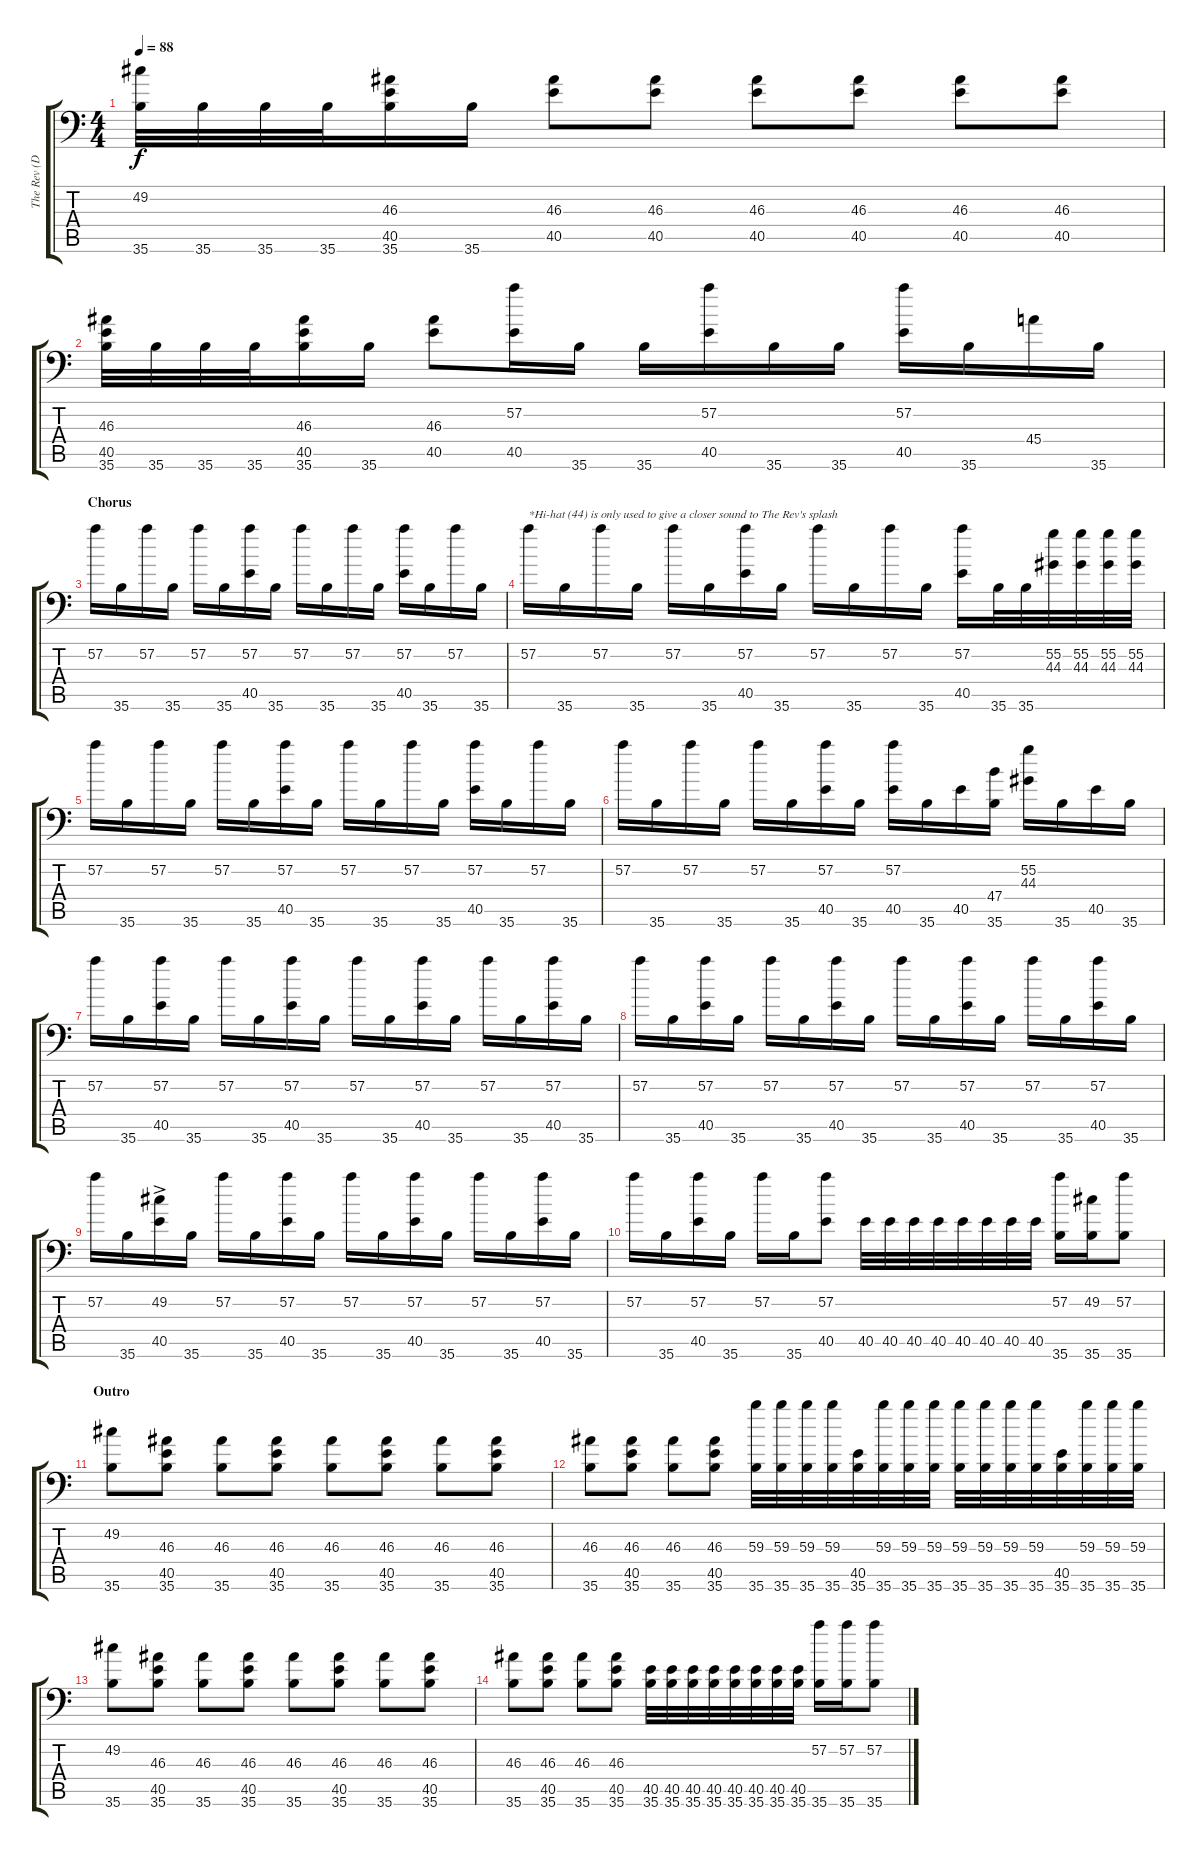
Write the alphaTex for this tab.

\track ("The Rev (Drums)" "The Rev (D") {instrument acousticgrandpiano}
\staff {score tabs}
\tuning (C-1 C-1 C-1 C-1 C-1 C-1) {hide}
\ts (4 4)
\tempo 88
\clef f4
\ks c
(49.2 35.6).32{dy f} 35.6.32 35.6.32 35.6.32 (46.3 40.5 35.6).16 35.6.16 (46.3 40.5).8 (46.3 40.5).8 (46.3 40.5).8 (46.3 40.5).8 (46.3 40.5).8 (46.3 40.5).8 |
(46.3 40.5 35.6).32 35.6.32 35.6.32 35.6.32 (46.3 40.5 35.6).16 35.6.16 (46.3 40.5).8 (57.2 40.5).16 35.6.16 35.6.16 (57.2 40.5).16 35.6.16 35.6.16 (57.2 40.5).16 35.6.16 45.4.16 35.6.16 |
\section ("" "Chorus")
57.2.16 35.6.16 57.2.16 35.6.16 57.2.16 35.6.16 (57.2 40.5).16 35.6.16 57.2.16 35.6.16 57.2.16 35.6.16 (57.2 40.5).16 35.6.16 57.2.16 35.6.16 |
57.2.16{txt "*Hi-hat (44) is only used to give a closer sound to The Rev's splash"} 35.6.16 57.2.16 35.6.16 57.2.16 35.6.16 (57.2 40.5).16 35.6.16 57.2.16 35.6.16 57.2.16 35.6.16 (57.2 40.5).16 35.6.32 35.6.32 (55.2 44.3).32 (55.2 44.3).32 (55.2 44.3).32 (55.2 44.3).32 |
57.2.16 35.6.16 57.2.16 35.6.16 57.2.16 35.6.16 (57.2 40.5).16 35.6.16 57.2.16 35.6.16 57.2.16 35.6.16 (57.2 40.5).16 35.6.16 57.2.16 35.6.16 |
57.2.16 35.6.16 57.2.16 35.6.16 57.2.16 35.6.16 (57.2 40.5).16 35.6.16 (57.2 40.5).16 35.6.16 40.5.16 (47.4 35.6).16 (55.2 44.3).16 35.6.16 40.5.16 35.6.16 |
57.2.16 35.6.16 (57.2 40.5).16 35.6.16 57.2.16 35.6.16 (57.2 40.5).16 35.6.16 57.2.16 35.6.16 (57.2 40.5).16 35.6.16 57.2.16 35.6.16 (57.2 40.5).16 35.6.16 |
57.2.16 35.6.16 (57.2 40.5).16 35.6.16 57.2.16 35.6.16 (57.2 40.5).16 35.6.16 57.2.16 35.6.16 (57.2 40.5).16 35.6.16 57.2.16 35.6.16 (57.2 40.5).16 35.6.16 |
57.2.16 35.6.16 (49.2{ac} 40.5).16 35.6.16 57.2.16 35.6.16 (57.2 40.5).16 35.6.16 57.2.16 35.6.16 (57.2 40.5).16 35.6.16 57.2.16 35.6.16 (57.2 40.5).16 35.6.16 |
57.2.16 35.6.16 (57.2 40.5).16 35.6.16 57.2.16 35.6.16 (57.2 40.5).8 40.5.32 40.5.32 40.5.32 40.5.32 40.5.32 40.5.32 40.5.32 40.5.32 (57.2 35.6).16 (49.2 35.6).16 (57.2 35.6).8 |
\section ("" "Outro")
(49.2 35.6).8 (46.3 40.5 35.6).8 (46.3 35.6).8 (46.3 40.5 35.6).8 (46.3 35.6).8 (46.3 40.5 35.6).8 (46.3 35.6).8 (46.3 40.5 35.6).8 |
(46.3 35.6).8 (46.3 40.5 35.6).8 (46.3 35.6).8 (46.3 40.5 35.6).8 (59.3 35.6).32 (59.3 35.6).32 (59.3 35.6).32 (59.3 35.6).32 (40.5 35.6).32 (59.3 35.6).32 (59.3 35.6).32 (59.3 35.6).32 (59.3 35.6).32 (59.3 35.6).32 (59.3 35.6).32 (59.3 35.6).32 (40.5 35.6).32 (59.3 35.6).32 (59.3 35.6).32 (59.3 35.6).32 |
(49.2 35.6).8 (46.3 40.5 35.6).8 (46.3 35.6).8 (46.3 40.5 35.6).8 (46.3 35.6).8 (46.3 40.5 35.6).8 (46.3 35.6).8 (46.3 40.5 35.6).8 |
(46.3 35.6).8 (46.3 40.5 35.6).8 (46.3 35.6).8 (46.3 40.5 35.6).8 (40.5 35.6).32 (40.5 35.6).32 (40.5 35.6).32 (40.5 35.6).32 (40.5 35.6).32 (40.5 35.6).32 (40.5 35.6).32 (40.5 35.6).32 (57.2 35.6).16 (57.2 35.6).16 (57.2 35.6).8
